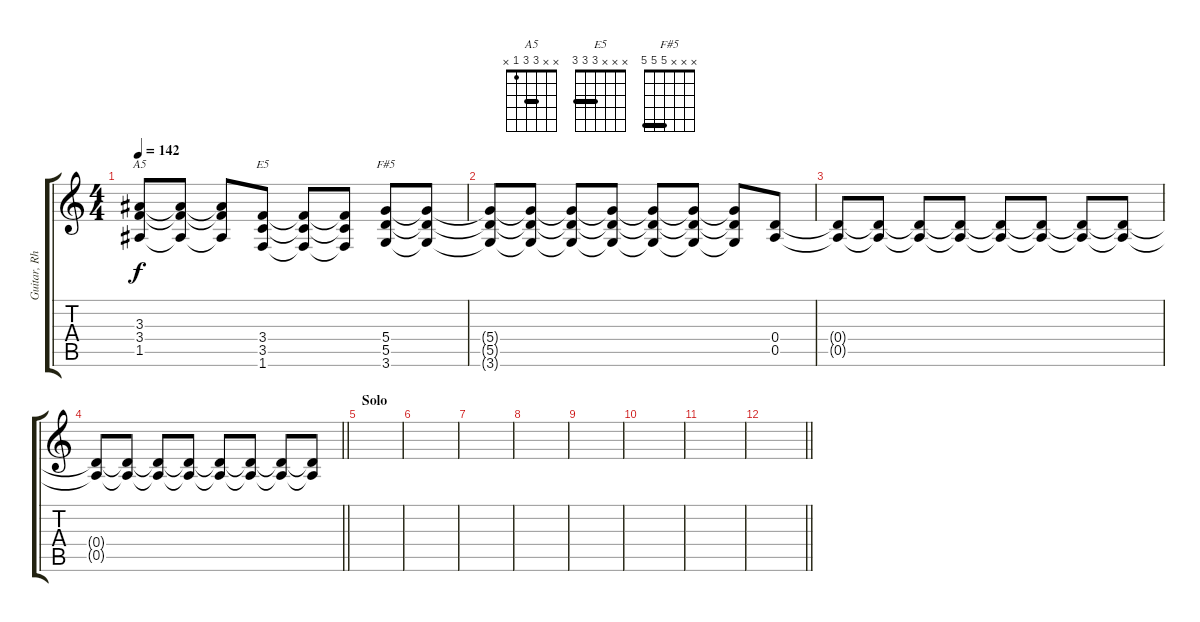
\track ("Guitar, Rhythm" "Guitar, Rh") {mute instrument distortionguitar}
\staff {score tabs}
\tuning (E4 B3 G3 D3 A2 E2) {hide}
\chord ("A5" x x 3 3 1 x) {barre 3}
\chord ("E5" x x x 3 3 3) {barre 3}
\chord ("F#5" x x x 5 5 5) {barre 5}
\ts (4 4)
\tempo 142
\clef g2
\ks c
(3.3 3.4 1.5).8{ch "A5" dy f} (3.3{t} 3.4{t} 1.5{t}).8 (3.3{t} 3.4{t} 1.5{t}).8 (3.4 3.5 1.6).8{ch "E5"} (3.4{t} 3.5{t} 1.6{t}).8 (3.4{t} 3.5{t} 1.6{t}).8 (5.4 5.5 3.6).8{ch "F#5"} (5.4{t} 5.5{t} 3.6{t}).8 |
(5.4{t} 5.5{t} 3.6{t}).8 (5.4{t} 5.5{t} 3.6{t}).8 (5.4{t} 5.5{t} 3.6{t}).8 (5.4{t} 5.5{t} 3.6{t}).8 (5.4{t} 5.5{t} 3.6{t}).8 (5.4{t} 5.5{t} 3.6{t}).8 (5.4{t} 5.5{t} 3.6{t}).8 (0.4 0.5).8 |
(0.4{t} 0.5{t}).8 (0.4{t} 0.5{t}).8 (0.4{t} 0.5{t}).8 (0.4{t} 0.5{t}).8 (0.4{t} 0.5{t}).8 (0.4{t} 0.5{t}).8 (0.4{t} 0.5{t}).8 (0.4{t} 0.5{t}).8 |
\barLineRight lightlight
(0.4{t} 0.5{t}).8 (0.4{t} 0.5{t}).8 (0.4{t} 0.5{t}).8 (0.4{t} 0.5{t}).8 (0.4{t} 0.5{t}).8 (0.4{t} 0.5{t}).8 (0.4{t} 0.5{t}).8 (0.4{t} 0.5{t}).8 |
\section ("" "Solo")
|
|
|
|
|
|
|
\barLineRight lightlight
